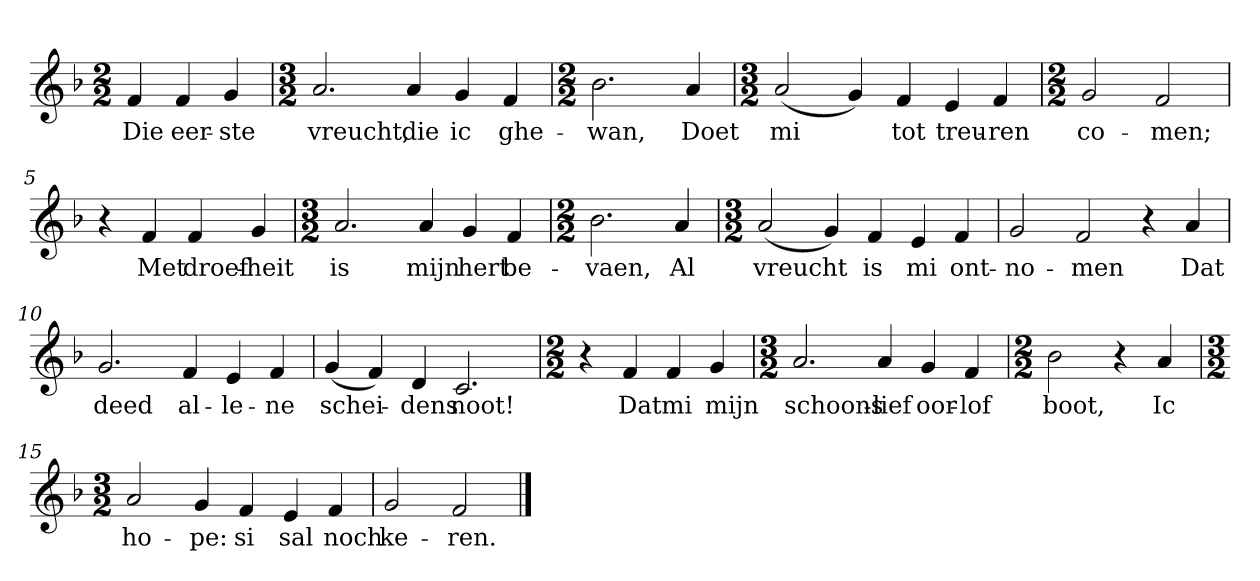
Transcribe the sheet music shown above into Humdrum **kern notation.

**kern	**text
*part1	*part1
*staff1	*staff1
*clefG2	*
*k[b-]	*
*F:	*
*M2/2	*
*MM120	*
=	=
4f	Die
4f	eer-
4g	-ste
=1	=1
*M3/2	*
2.a	vreucht,
4a	die
4g	ic
4f	ghe-
=2	=2
*M2/2	*
2.b-	-wan,
4a	Doet
=3	=3
*M3/2	*
(2a	mi
4g)	.
4f	tot
4e	treu-
4f	-ren
=4	=4
*M2/2	*
2g	co-
2f	-men;
=5	=5
4r	.
4f	Met
4f	droef-
4g	-heit
=6	=6
*M3/2	*
2.a	is
4a	mijn
4g	hert
4f	be-
=7	=7
*M2/2	*
2.b-	-vaen,
4a	Al
=8	=8
*M3/2	*
(2a	vreucht
4g)	.
4f	is
4e	mi
4f	ont-
=9	=9
2g	-no-
2f	-men
4r	.
4a	Dat
=10	=10
2.g	deed
4f	al-
4e	-le-
4f	-ne
=11	=11
(4g	schei-
4f)	.
4d	-dens
2.c	noot!
=12	=12
*M2/2	*
4r	.
4f	Dat
4f	mi
4g	mijn
=13	=13
*M3/2	*
2.a	schoons-
4a	-lief
4g	oor-
4f	-lof
=14	=14
*M2/2	*
2b-	boot,
4r	.
4a	Ic
=15	=15
*M3/2	*
2a	ho-
4g	-pe:
4f	si
4e	sal
4f	noch
=16	=16
2g	ke-
2f	-ren.
==	==
*-	*-
